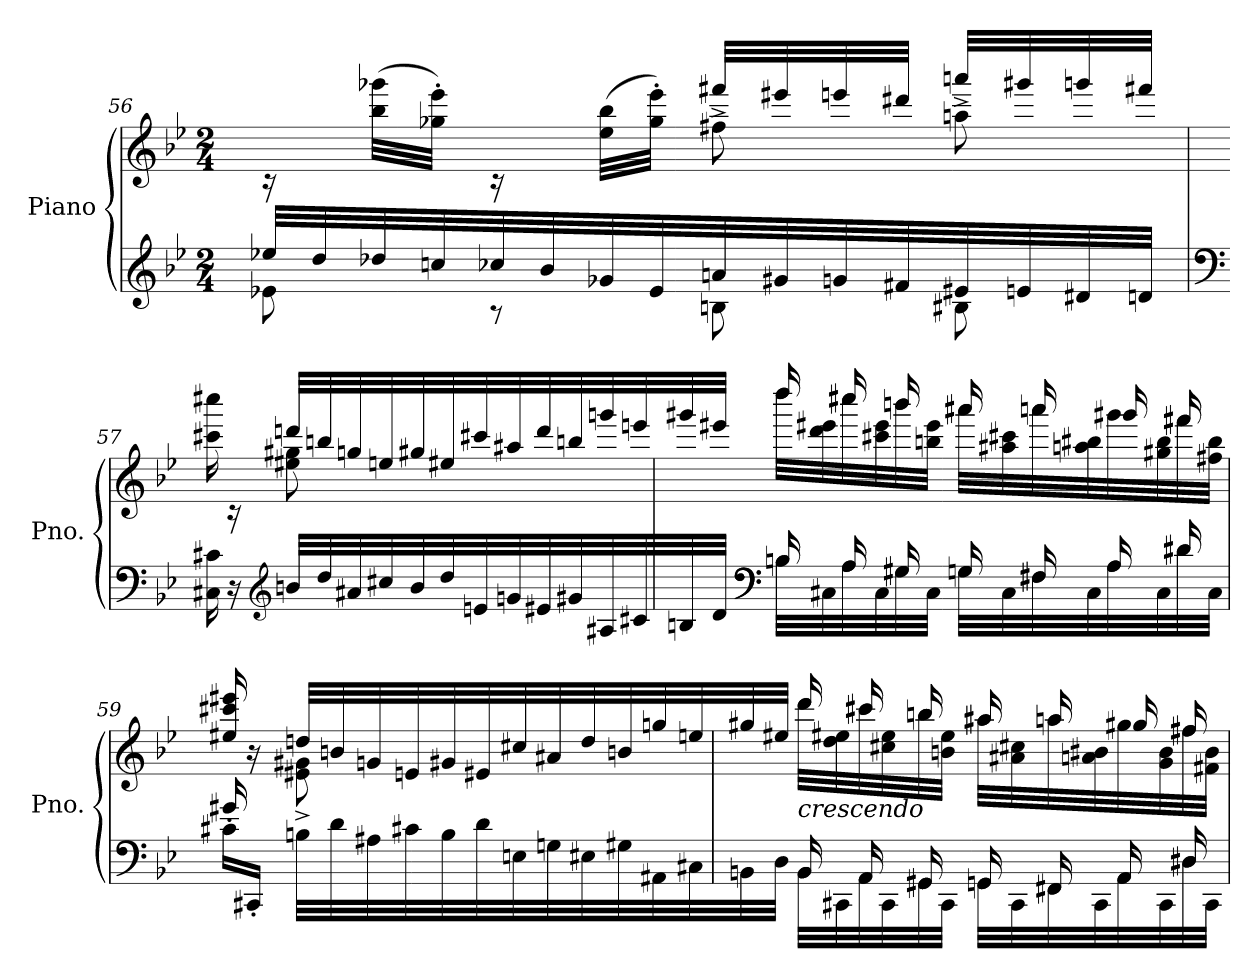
**kern	**kern	**dynam
*part1	*part1	*part1
*staff2	*staff1	*staff1/2
*I"Piano	*	*
*I'Pno.	*	*
*clefG2	*clefG2	*
*k[b-e-]	*k[b-e-]	*
*M2/4	*M2/4	*
=56	=56	=56
*^	*^	*
32ee-X/LLL	8e-X\	16rc	4ryy	.
32dd/	.	.	.	.
32dd-X/	.	(>32bb-\ 32ggg-X\LLL	.	.
32ccn/	.	32gg-X\' 32eee-\'JJJ)	.	.
32cc-X/	8r	16rc	.	.
32b-/	.	.	.	.
32g-X/	.	(>32ee-\ 32bb-\LLL	.	.
32e-/	.	32gg-\' 32eee-\'JJJ)	.	.
32an/	8Bn\	8ff#X^\	32fff#X/LLL	.
32g#X/	.	.	32eee#X/	.
32gn/	.	.	32eeen/	.
32f#X/	.	.	32ddd#X/JJJ	.
32e#X/	8B#X\	8aan^\	32aaan/LLL	.
32en/	.	.	32ggg#X/	.
32d#X/	.	.	32gggn/	.
32dn/JJJ	.	.	32fff#X/JJJ	.
*v	*v	*	*	*
!!LO:LB:g=z	!!
=57	=57	=57	=57
*clefF4	*	*	*
16C#X\ 16c#X\	16ccc#X\ 16cccc#X\	8ryy	.
16r	16rc	.	.
*clefG2	*	*	*
!	!	!	!LO:DY:a=2
32bn/LLL	32dddn/LLL	8ee#X\ 8gg#X\	other-dynamics
32dd/	32bbn/	.	.
32a#X/	32ggn/	.	.
32cc#X/	32een/	.	.
32b/	32gg#X/	4ryy	.
32dd/	32ee#X/	.	.
32en/	32ccc#X/	.	.
32gn/	32aa#X/	.	.
32e#X/	32ddd/	.	.
32g#X/	32bbn/	.	.
32A#X/	32gggn/	.	.
32c#X/	32eeen/	.	.
=58	=58	=58	=58
*^	*	*	*
32Bn/	16ryy	32ggg#X/	16ryy	.
32d/JJJ	.	32eee#X/JJJ	.	.
*clefF4	*	*	*	*
32Bn\LLL	16B/	32dddd\LLL	16dddd/	.
32C#X\	.	32ddd\ 32eee#X\	.	.
32A\	16A/	32cccc#X\	16cccc#/	.
32C#\	.	32ccc#X\ 32eee#\	.	.
32G#X\	16G#/	32bbbn\	16bbb/	.
32C#\JJJ	.	32bbn\ 32eee#\JJJ	.	.
32Gn\LLL	16G/	32aaa#X\LLL	16aaa#/	.
32C#\	.	32aa#X\ 32ccc#X\	.	.
32F#X\	16F#/	32aaan\	16aaa/	.
32C#\	.	32aan\ 32bb#X\	.	.
32A\	16A/	32ggg#X\	16ggg#/	.
32C#\	.	32gg#X\ 32bb#\	.	.
32d#X\	16d#/	32fff#X\	16fff#/	.
32C#\JJJ	.	32ff#X\ 32bb#\JJJ	.	.
!!LO:LB:g=z	!!
=59	=59	=59	=59	=59
16c#X'\LL	16g#X/	16ee#X/ 16ccc#X/ 16eee#X/	8ryy	.
16CC#X'/JJ	4..ryy	16r	.	.
32Bn\LLL	.	32ddn/LLL	8e#X\^ 8g#X\^	.
32d\	.	32bn/	.	.
32A#X\	.	32gn/	.	.
32c#X\	.	32en/	.	.
32B\	.	32g#X/	4ryy	.
32d\	.	32e#X/	.	.
32En\	.	32cc#X/	.	.
32Gn\	.	32a#X/	.	.
32E#X\	.	32dd/	.	.
32G#X\	.	32bn/	.	.
32AA#X\	.	32ggn/	.	.
32C#X\	.	32een/	.	.
=60	=60	=60	=60	=60
32BBn\	16ryy	32gg#X/	16ryy	.
32D\JJJ	.	32ee#X/JJJ	.	.
!	!	!LO:TX:b:i:t=crescendo	!	!
32BB\LLL	16BB/	32ddd\LLL	16ddd/	.
32CC#X\	.	32dd\ 32ee#X\	.	.
32AA\	16AA/	32ccc#X\	16ccc#/	.
32CC#\	.	32cc#X\ 32ee#\	.	.
32GG#X\	16GG#/	32bbn\	16bb/	.
32CC#\JJJ	.	32bn\ 32ee#\JJJ	.	.
32GGn\LLL	16GG/	32aa#X\LLL	16aa#/	.
32CC#\	.	32a#X\ 32cc#X\	.	.
32FF#X\	16FF#/	32aan\	16aa/	.
32CC#\	.	32an\ 32b#X\	.	.
32AA\	16AA/	32gg#X\	16gg#/	.
32CC#\	.	32g\ 32b#\	.	.
32D#X\	16D#/	32ff#X\	16ff#/	.
32CC#\JJJ	.	32f#X\ 32b#\JJJ	.	.
*v	*v	*	*	*
*	*v	*v	*
=	=	=
*-	*-	*-
